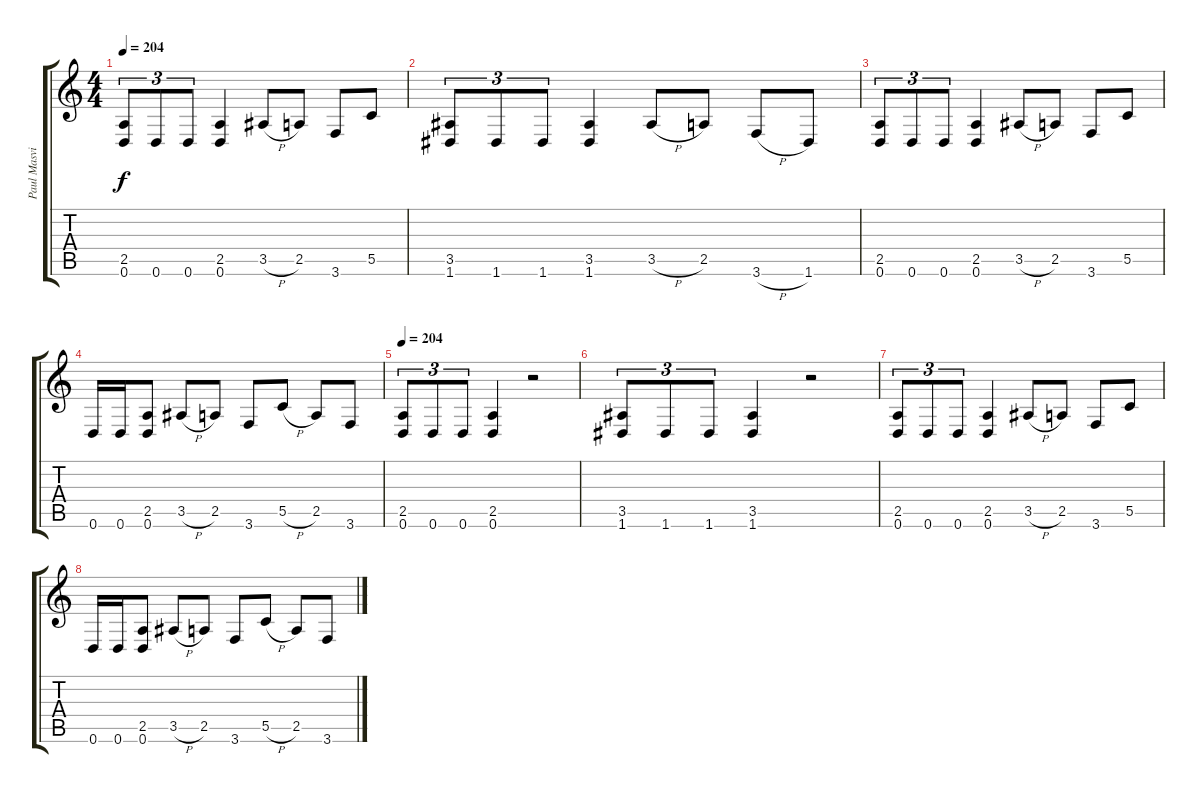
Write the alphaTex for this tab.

\track ("Paul Masvidal" "Paul Masvi") {instrument distortionguitar}
\staff {score tabs}
\tuning (D4 A3 F3 C3 G2 D2) {hide}
\ts (4 4)
\tempo 204
\clef g2
\ks c
(2.5 0.6).8{tu (3 2) dy f} 0.6.8{tu (3 2)} 0.6.8{tu (3 2)} (2.5 0.6).4 3.5{h}.8 2.5.8 3.6.8 5.5.8 |
(3.5 1.6).8{tu (3 2)} 1.6.8{tu (3 2)} 1.6.8{tu (3 2)} (3.5 1.6).4 3.5{h}.8 2.5.8 3.6{h}.8 1.6.8 |
(2.5 0.6).8{tu (3 2)} 0.6.8{tu (3 2)} 0.6.8{tu (3 2)} (2.5 0.6).4 3.5{h}.8 2.5.8 3.6.8 5.5.8 |
0.6.16 0.6.16 (2.5 0.6).8 3.5{h}.8 2.5.8 3.6.8 5.5{h}.8 2.5.8 3.6.8 |
\tempo 204
(2.5 0.6).8{tu (3 2)} 0.6.8{tu (3 2)} 0.6.8{tu (3 2)} (2.5 0.6).4 r.2 |
(3.5 1.6).8{tu (3 2)} 1.6.8{tu (3 2)} 1.6.8{tu (3 2)} (3.5 1.6).4 r.2 |
(2.5 0.6).8{tu (3 2)} 0.6.8{tu (3 2)} 0.6.8{tu (3 2)} (2.5 0.6).4 3.5{h}.8 2.5.8 3.6.8 5.5.8 |
0.6.16 0.6.16 (2.5 0.6).8 3.5{h}.8 2.5.8 3.6.8 5.5{h}.8 2.5.8 3.6.8
